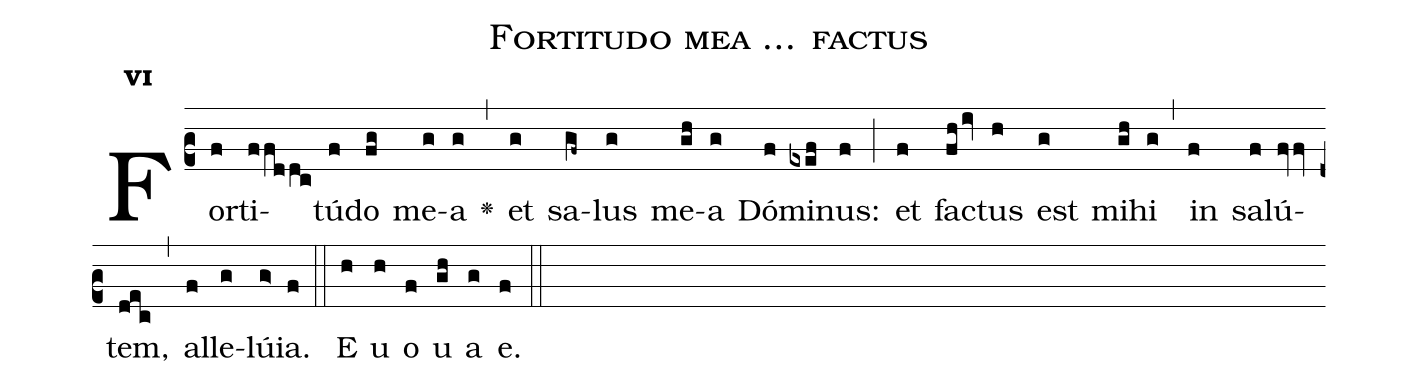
name:Fortitudo mea ... factus;
office-part:Antiphona;
mode:6;
%%
initial-style: 1;
name: Fortitudo mea ... factus
book: Antiphonae & Responsoria/Tomus II, p. 166;
occasion: Feriis VI Usque ad Ascensionem Domini;
office-part: Vesperae Ant 3;
user-notes: ;
commentary: ;
annotation: 6c;
centering-scheme: english;
fontsize: 12;
font: OFLSortsMillGoudy;
height: 11;
width: 4.5;
%%
(c2)For(f)ti(ffddc)tú(f)do(fg) me(g)a(g) <v>\greheightstar</v>(,) et(g) sa(gf~)lus(g) me(gh)a(g) Dó(f)mi(exef)nus:(f) (;) et(f) fa(fhiv)ctus(h) est(g) mi(gh)hi(g) (,) in(f) sa(f)lú(fvv)tem,(dec) (,) al(f)le(g)lú(g>)ia.(f) (::)
E(h) u(h) o(f) u(gh) a(g) e.(f) (::)
